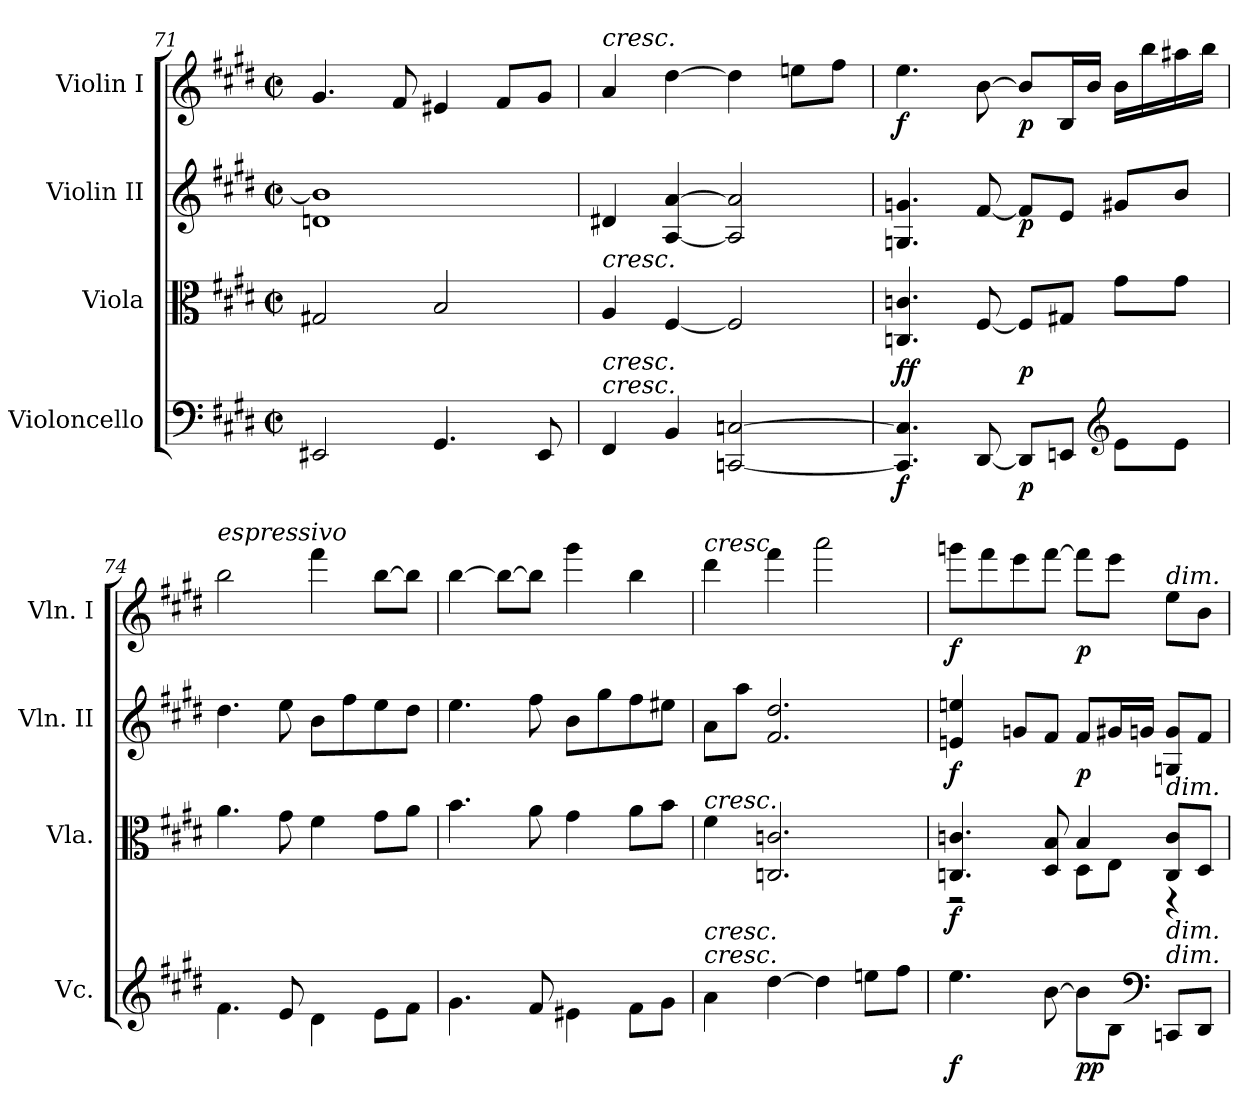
**kern	**dynam	**kern	**dynam	**kern	**dynam	**kern	**dynam
*part4	*part4	*part3	*part3	*part2	*part2	*part1	*part1
*staff4	*staff4	*staff3	*staff3	*staff2	*staff2	*staff1	*staff1
*I"Violoncello	*	*I"Viola	*	*I"Violin II	*	*I"Violin I	*
*I'Vc.	*	*I'Vla.	*	*I'Vln. II	*	*I'Vln. I	*
*clefF4	*	*clefC3	*	*clefG2	*	*clefG2	*
*k[f#c#g#d#]	*	*k[f#c#g#d#]	*	*k[f#c#g#d#]	*	*k[f#c#g#d#]	*
*E:	*	*E:	*	*E:	*	*E:	*
*M2/2	*	*M2/2	*	*M2/2	*	*M2/2	*
*met(c|)	*	*met(c|)	*	*met(c|)	*	*met(c|)	*
=71	=71	=71	=71	=71	=71	=71	=71
*	*	*	*	*^	*	*	*
2EE#X/	.	2G#X/	.	1b]	1dn	.	4.g#/	.
.	.	.	.	.	.	.	8f#/	.
4.GG#/	.	2B/	.	.	.	.	4e#X/	.
.	.	.	.	.	.	.	8f#/L	.
8EE#/	.	.	.	.	.	.	8g#/J	.
*	*	*	*	*v	*v	*	*	*
!!LO:PB:g=z
=72	=72	=72	=72	=72	=72	=72	=72
!	!	!	!	!	!	!LO:TX:a:i:t=cresc.	!
!	!	!LO:TX:a:i:t=cresc.	!	!	!	!	!
!LO:TX:a:i:t=cresc.	!	!	!	!	!	!	!
!LO:TX:a:i:t=cresc.	!	!	!	!	!	!	!
4FF#/	.	4A/	.	4d#X/	.	4a/	.
4BB/	.	[4F#/	.	[4A/ [4a/	.	[4dd#\	.
[2CCn/ [2Cn/	.	2F#/]	.	2A/] 2a/]	.	4dd#\]	.
.	.	.	.	.	.	8een\L	.
.	.	.	.	.	.	8ff#\J	.
!!LO:LB:g=z
=73	=73	=73	=73	=73	=73	=73	=73
!	!LO:DY:b	!	!LO:DY:b	!	!	!	!
!	!	!	!LO:DY:n=1:b	!	!	!	!LO:DY:b
4.CC/] 4.C/]	f	4.Cn/ 4.cn/	f f	4.Gn/ 4.gn/	.	4.ee\	f
[8DD#/	.	[8F#/	.	[8f#/	.	[8b\	.
!	!LO:DY:b	!	!LO:DY:n=2:b	!	!LO:DY:b	!	!LO:DY:b
8DD#/L]	p	8F#/L]	p	8f#/L]	p	8b/L]	p
8EEn/J	.	8G#X/J	.	8e/J	.	16B/L	.
.	.	.	.	.	.	16b/JJ	.
*clefG2	*	*	*	*	*	*	*
8e\L	.	8g#\L	.	8g#X/L	.	16b\LL	.
.	.	.	.	.	.	16bb\	.
8e\J	.	8g#\J	.	8b/J	.	16aa#X\	.
.	.	.	.	.	.	16bb\JJ	.
=74	=74	=74	=74	=74	=74	=74	=74
!	!	!	!	!	!	!LO:TX:a:i:t=espressivo	!
4.f#\	.	4.a\	.	4.dd#\	.	2bb\	.
8e/	.	8g#\	.	8ee\	.	.	.
4d#\	.	4f#\	.	8b\L	.	4fff#\	.
.	.	.	.	8ff#\	.	.	.
8e\L	.	8g#\L	.	8ee\	.	[8bb\L	.
8f#\J	.	8a\J	.	8dd#\J	.	8bb\J]	.
=75	=75	=75	=75	=75	=75	=75	=75
4.g#\	.	4.b\	.	4.ee\	.	[4bb\	.
.	.	.	.	.	.	8bb\L_	.
8f#/	.	8a\	.	8ff#\	.	8bb\J]	.
4e#X\	.	4g#\	.	8b\L	.	4ggg#\	.
.	.	.	.	8gg#\	.	.	.
8f#\L	.	8a\L	.	8ff#\	.	4bb\	.
8g#\J	.	8b\J	.	8ee#X\J	.	.	.
!!LO:LB:g=z
=76	=76	=76	=76	=76	=76	=76	=76
!	!	!	!	!	!	!LO:TX:a:i:t=cresc.	!
!	!	!LO:TX:a:i:t=cresc.	!	!	!	!	!
!LO:TX:a:i:t=cresc.	!	!	!	!	!	!	!
!LO:TX:a:i:t=cresc.	!	!	!	!	!	!	!
4a\	.	4f#\	.	8a\L	.	4ddd#\	.
.	.	.	.	8aa\J	.	.	.
[4dd#\	.	2.Cn/ 2.cn/	.	2.f#/ 2.dd#/	.	4fff#\	.
4dd#\]	.	.	.	.	.	2aaa\	.
8een\L	.	.	.	.	.	.	.
8ff#\J	.	.	.	.	.	.	.
!!LO:PB:g=z
=77	=77	=77	=77	=77	=77	=77	=77
*	*	*^	*	*	*	*	*
!	!LO:DY:b	!	!	!LO:DY:b	!	!LO:DY:b	!	!LO:DY:b
4.ee\	f	4.Cn/ 4.cn/	2r	f	4en/ 4een/	f	8gggn\L	f
.	.	.	.	.	.	.	8fff#\	.
.	.	.	.	.	8gn/L	.	8eee\	.
[8b\	.	8D#/ 8B/	.	.	8f#/J	.	[8fff#\J	.
!	!LO:DY:b	!	!	!	!	!	!	!
!	!LO:DY:n=1:b	!	!	!	!	!LO:DY:b	!	!LO:DY:b
8b\L]	p p	4B/	8D#\L	.	8f#/L	p	8fff#\L]	p
8B\J	.	.	8E\J	.	16g#X/L	.	8eee\J	.
*clefF4	*	*	*	*	*	*	*	*
.	.	.	.	.	16gn/JJ	.	.	.
!	!	!	!	!	!	!	!LO:TX:a:i:t=dim.	!
!	!	!LO:TX:a:i:t=dim.	!	!	!	!	!	!
!LO:TX:a:i:t=dim.	!	!	!	!	!	!	!	!
!LO:TX:a:i:t=dim.	!	!	!	!	!	!	!	!
8CCn/L	.	8C/ 8c/L	4r	.	8Gn/ 8g/L	.	8ee\L	.
8DD#/J	.	8D#/J	.	.	8f#/J	.	8b\J	.
*	*	*v	*v	*	*	*	*	*
=	=	=	=	=	=	=	=
*-	*-	*-	*-	*-	*-	*-	*-
